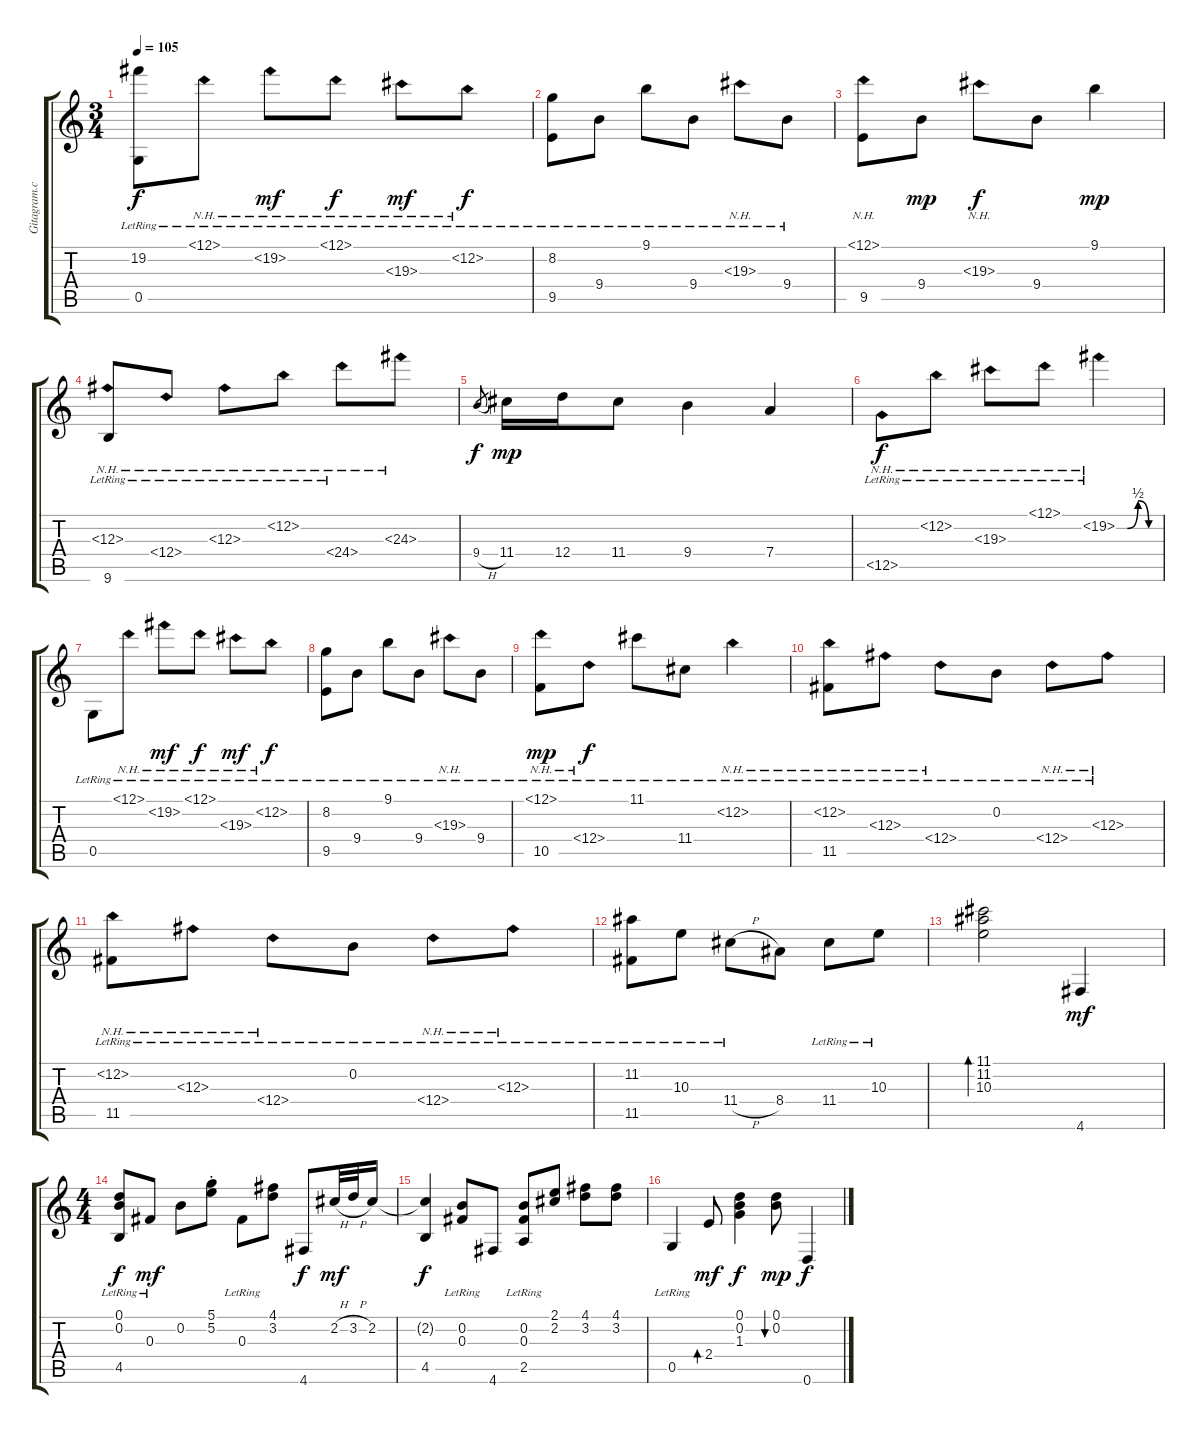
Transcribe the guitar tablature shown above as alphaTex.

\track ("" "Gitagram.c") {instrument acousticguitarsteel}
\staff {score tabs}
\tuning (D4 B3 Gb3 D3 G2 D2) {hide}
\ts (3 4)
\tempo 105
\clef g2
\ks c
(19.2{t} 0.5{lr}).8{dy f} 12.1{nh lr}.8 19.2{nh lr}.8{dy mf} 12.1{nh lr}.8{dy f} 19.3{nh lr}.8{dy mf} 12.2{nh lr}.8{dy f} |
(8.2{lr} 9.5{lr}).8 9.4{lr}.8 9.1{lr}.8 9.4{lr}.8 19.3{nh lr}.8 9.4{lr}.8 |
(12.1{nh} 9.5).8 9.4.8{dy mp} 19.3{nh}.8{dy f} 9.4.8 9.1.4{dy mp} |
(12.3{nh} 9.6{lr}).8 12.4{nh lr}.8 12.3{nh lr}.8 12.2{nh lr}.8 24.4{nh lr}.8 24.3{nh}.8 |
9.4{h}.8{gr dy f} 11.4.16{dy mp} 12.4.16 11.4.8 9.4.4 7.4.4 |
12.5{nh lr}.8{dy f} 12.2{nh lr}.8 19.3{nh lr}.8 12.1{nh lr}.8 19.2{be (custom 0 0 15 0 30 2 45 0 60 0) nh lr}.4 |
0.5{lr}.8 12.1{nh lr}.8 19.2{nh lr}.8{dy mf} 12.1{nh lr}.8{dy f} 19.3{nh lr}.8{dy mf} 12.2{nh lr}.8{dy f} |
(8.2{lr} 9.5{lr}).8 9.4{lr}.8 9.1{lr}.8 9.4{lr}.8 19.3{nh lr}.8 9.4{lr}.8 |
(12.1{nh lr} 10.5{lr}).8{dy mp} 12.4{nh lr}.8{dy f} 11.1{lr}.8 11.4{lr}.8 12.2{nh lr}.4 |
(12.2{nh lr} 11.5{lr}).8 12.3{nh lr}.8 12.4{nh lr}.8 0.2{lr}.8 12.4{nh lr}.8 12.3{nh lr}.8 |
(12.2{nh lr} 11.5{lr}).8 12.3{nh lr}.8 12.4{nh lr}.8 0.2{lr}.8 12.4{nh lr}.8 12.3{nh lr}.8 |
(11.2{lr} 11.5{lr}).8 10.3{lr}.8 11.4{h lr}.8 8.4.8 11.4{lr}.8 10.3{lr}.8 |
(11.1 11.2 10.3).2{bd 240} 4.6.4{dy mf} |
\ts (4 4)
(0.1{lr} 0.2{lr} 4.5{lr}).8{dy f} 0.3{lr}.8{dy mf} 0.2.8 (5.1{st} 5.2{st}).8 0.3{lr}.8 (4.1 3.2).8 4.6.8{dy f} 2.2{h}.32{dy mf} 3.2{h}.32 2.2.16 |
(2.2{t} 4.5).4{dy f} (0.2{lr} 0.3{lr}).8 4.6.8 (0.2 0.3{lr} 2.5{lr}).8 (2.1 2.2).8 (4.1 3.2).8 (4.1 3.2).8 |
0.5{lr}.4 2.4.8{bd 240 dy mf} (0.1 0.2 1.3).4{dy f} (0.1 0.2).8{bu 240 dy mp} 0.6.4{dy f}
